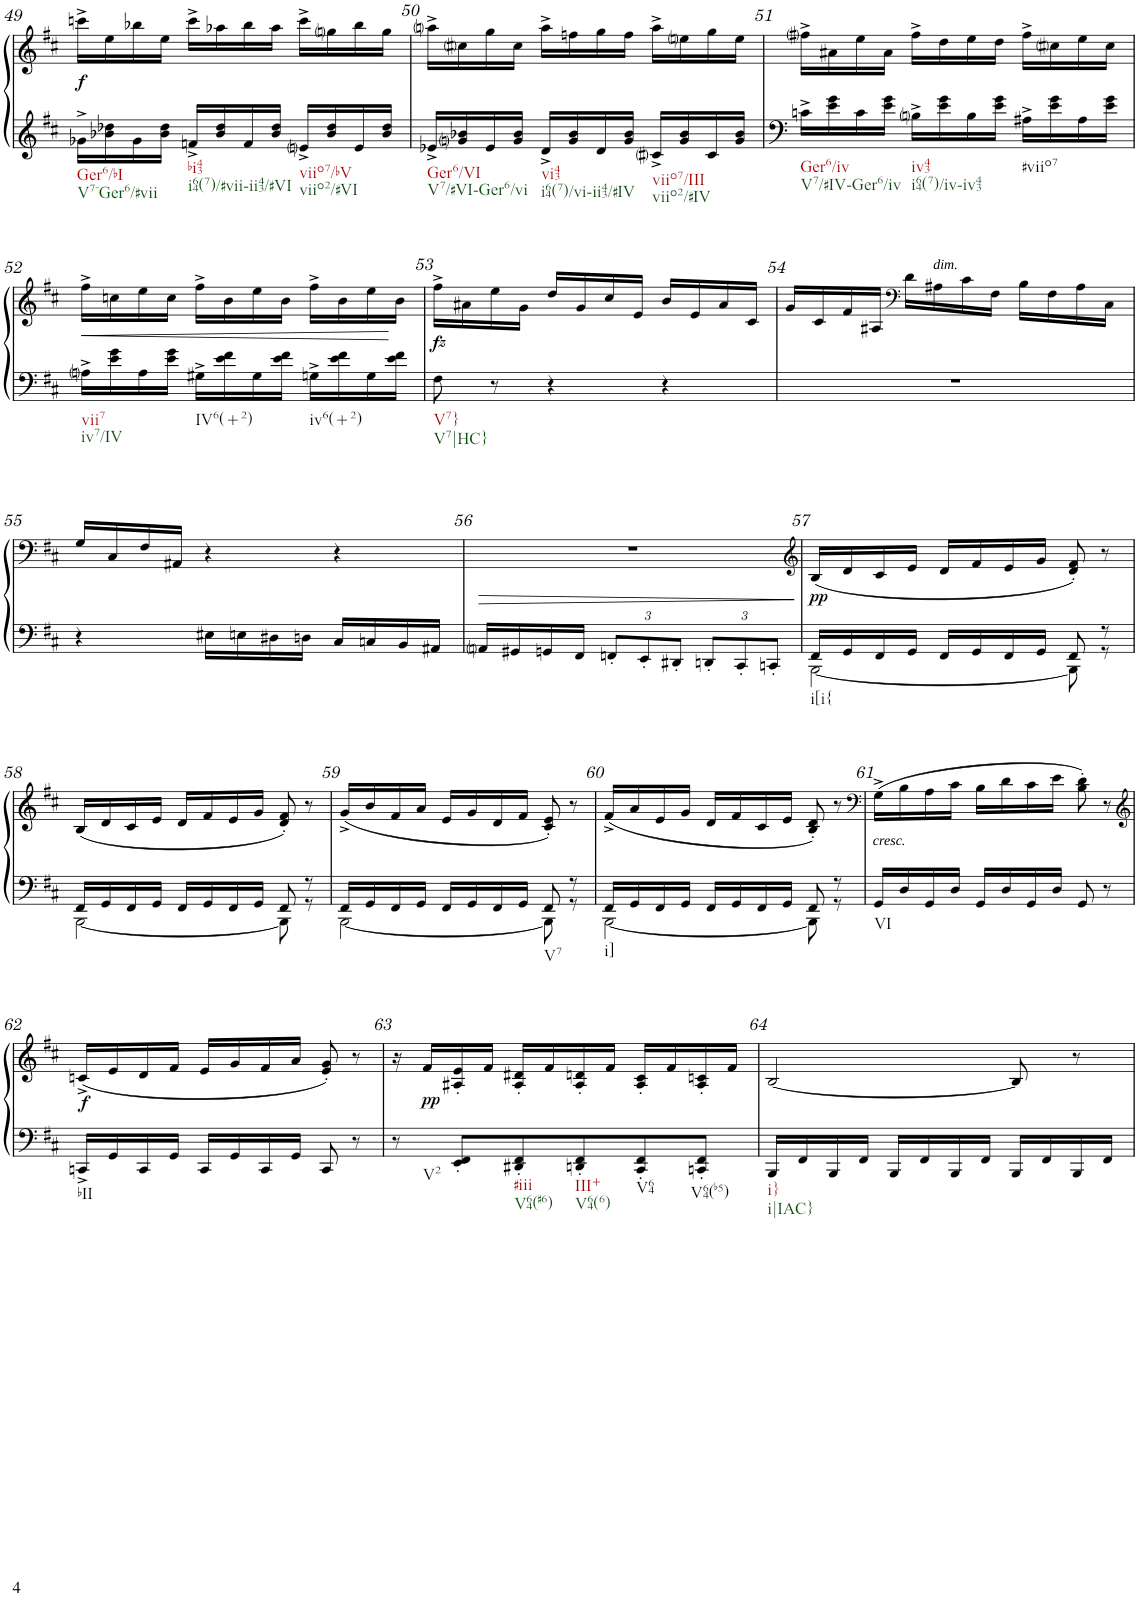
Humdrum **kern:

**kern	**kern	**dynam
*part1	*part1	*part1
*staff2	*staff1	*staff1/2
*I"Midi_1	*	*
!!LO:PB:g=z
*clefG2	*clefG2	*
*k[f#c#]	*k[f#c#]	*
*D:	*D:	*
*M3/4	*M3/4	*
=49	=49	=49
!LO:TX:b:t=Ger6/bI	!	!
!LO:TX:b:t=V7-Ger6/#vii	!	!
!	!	!LO:DY:b
16g-X^>\LL	16cccn^\LL	f
16b-X\ 16dd-X\	16ee\	.
16g-\	16bb-X\	.
16b-\ 16dd-\JJ	16ee\JJ	.
!LO:TX:b:t=bi43	!	!
!LO:TX:b:t=i64(7)/#vii-ii43/#VI	!	!
16fn^/LL	16ccc^\LL	.
16b-/ 16dd-/	16aa-X\	.
16f/	16bb-\	.
16b-/ 16dd-/JJ	16aa-\JJ	.
!LO:TX:b:t=viio7/bV	!	!
!LO:TX:b:t=viio2/#VI	!	!
16eni^/LL	16ccc^\LL	.
16b-/ 16dd-/	16ggni\	.
16e/	16bb-\	.
16b-/ 16dd-/JJ	16gg\JJ	.
=50	=50	=50
!LO:TX:b:t=Ger6/VI	!	!
!LO:TX:b:t=V7/#VI-Ger6/vi	!	!
16e-X^/LL	16aani^\LL	.
16gni/ 16b-X/	16cc#i\	.
16e-/	16gg\	.
16g/ 16b-/JJ	16cc#\JJ	.
!LO:TX:b:t=vi43	!	!
!LO:TX:b:t=i64(7)/vi-ii43/#IV	!	!
16d^/LL	16aa^\LL	.
16g/ 16b-/	16ffn\	.
16d/	16gg\	.
16g/ 16b-/JJ	16ff\JJ	.
!LO:TX:b:t=viio7/III	!	!
!LO:TX:b:t=viio2/#IV	!	!
16c#i^/LL	16aa^\LL	.
16g/ 16b-/	16eeni\	.
16c#/	16gg\	.
16g/ 16b-/JJ	16ee\JJ	.
=51	=51	=51
!LO:TX:b:t=Ger6/iv	!	!
!LO:TX:b:t=V7/#IV-Ger6/iv	!	!
16cn^\LL	16ff#i^\LL	.
16e\ 16g\	16a#X\	.
16c\	16ee\	.
16e\ 16g\JJ	16a#\JJ	.
!LO:TX:b:t=iv43	!	!
!LO:TX:b:t=i64(7)/iv-iv43	!	!
16Bni^\LL	16ff#^\LL	.
16e\ 16g\	16dd\	.
16B\	16ee\	.
16e\ 16g\JJ	16dd\JJ	.
!LO:TX:b:t=#viio7	!	!
16A#X^\LL	16ff#^\LL	.
16e\ 16g\	16cc#i\	.
16A#\	16ee\	.
16e\ 16g\JJ	16cc#\JJ	.
!!LO:LB:g=z
=52	=52	=52
!LO:TX:b:t=vii7	!	!
!LO:TX:b:t=iv7/IV	!	!
!	!	!LO:HP:b
16Ani^\LL	16ff#^\LL	<
16e\ 16g\	16ccn\	.
16A\	16ee\	.
16e\ 16g\JJ	16cc\JJ	.
!LO:TX:b:t=IV6(+2)	!	!
16G#X^\LL	16ff#^\LL	.
16e\ 16f#\	16b\	.
16G#\	16ee\	.
16e\ 16f#\JJ	16b\JJ	.
!LO:TX:b:t=iv6(+2)	!	!
16Gn^\LL	16ff#^\LL	.
16e\ 16f#\	16b\	.
16G\	16ee\	.
16e\ 16f#\JJ	16b\JJ	[
=53	=53	=53
!LO:TX:b:t=V7}	!	!
!LO:TX:b:t=V7|HC}	!	!
!	!	!LO:DY:b
8F#\	16ff#^\LL	fz
.	16a#X\	.
8r	16ee\	.
.	16g\JJ	.
4r	16dd/LL	.
.	16g/	.
.	16cc#/	.
.	16e/JJ	.
4r	16b/LL	.
.	16e/	.
.	16a#/	.
.	16c#/JJ	.
=54	=54	=54
2.r	16g/LL	.
.	16c#/	.
.	16f#/	.
.	16A#X/JJ	.
*	*clefF4	*
.	16d\LL	.
!	!LO:TX:a:i:t=dim.	!
.	16A#X\	.
.	16c#\	.
.	16F#\JJ	.
.	16B\LL	.
.	16F#\	.
.	16A#\	.
.	16C#\JJ	.
!!LO:LB:g=z
=55	=55	=55
*^	*	*
4r	2ryy	16G/LL	.
.	.	16C#/	.
.	.	16F#/	.
.	.	16AA#X/JJ	.
16E#X\LL	.	4r	.
16En\	.	.	.
16D#X\	.	.	.
16Dn\JJ	.	.	.
16C#/LL	4ryy	4r	.
16Cn/	.	.	.
16BB/	.	.	.
16AA#X/JJ	.	.	.
=56	=56	=56	=56
16AAni/LL	2ryy	2.r	.
16GG#X/	.	.	.
16GGn/	.	.	.
16FF#/JJ	.	.	.
*Xbrackettup	*	*	*
12FFn'/L	.	.	.
12EE'/	.	.	.
12DD#X'/J	.	.	.
12DDn'/L	4ryy	.	.
12CC#'/	.	.	.
12CCn'/J	.	.	.
=57	=57	=57	=57
*	*	*clefG2	*
!LO:TX:b:t=i[i{	!	!	!
!	!	!	!LO:DY:b
16FF#/LL	[2BBB\	(<16B/LL	pp
16GG/	.	16d/	.
16FF#/	.	16c#/	.
16GG/JJ	.	16e/JJ	.
16FF#/LL	.	16d/LL	.
16GG/	.	16f#/	.
16FF#/	.	16e/	.
16GG/JJ	.	16g/JJ	.
8FF#/	8BBB\]	8d/' 8f#/')	.
8r	8r	8r	.
!!LO:LB:g=z
=58	=58	=58	=58
16FF#/LL	[2BBB\	(<16B/LL	.
16GG/	.	16d/	.
16FF#/	.	16c#/	.
16GG/JJ	.	16e/JJ	.
16FF#/LL	.	16d/LL	.
16GG/	.	16f#/	.
16FF#/	.	16e/	.
16GG/JJ	.	16g/JJ	.
8FF#/	8BBB\]	8d/' 8f#/')	.
8r	8r	8r	.
=59	=59	=59	=59
16FF#/LL	[2BBB\	(<16g^/LL	.
16GG/	.	16b/	.
16FF#/	.	16f#/	.
16GG/JJ	.	16a/JJ	.
16FF#/LL	.	16e/LL	.
16GG/	.	16g/	.
16FF#/	.	16d/	.
16GG/JJ	.	16f#/JJ	.
!LO:TX:b:t=V7	!	!	!
8FF#/	8BBB\]	8c#/' 8e/')	.
8r	8r	8r	.
=60	=60	=60	=60
!LO:TX:b:t=i]	!	!	!
16FF#/LL	[2BBB\	(<16f#^/LL	.
16GG/	.	16a/	.
16FF#/	.	16e/	.
16GG/JJ	.	16g/JJ	.
16FF#/LL	.	16d/LL	.
16GG/	.	16f#/	.
16FF#/	.	16c#/	.
16GG/JJ	.	16e/JJ	.
8FF#/	8BBB\]	8B/' 8d/')	.
8r	8r	8r	.
=61	=61	=61	=61
*	*	*clefF4	*
!	!	!LO:TX:b:i:t=cresc.	!
!LO:TX:b:t=VI	!	!	!
16GG/LL	2ryy	(>16G^\LL	.
16D/	.	16B\	.
16GG/	.	16A\	.
16D/JJ	.	16c#\JJ	.
16GG/LL	.	16B\LL	.
16D/	.	16d\	.
16GG/	.	16c#\	.
16D/JJ	.	16e\JJ	.
8GG/	4ryy	8B\' 8d\')	.
8r	.	8r	.
*v	*v	*	*
!!LO:LB:g=z
=62	=62	=62
*	*clefG2	*
!LO:TX:b:t=bII	!	!
!	!	!LO:DY:b
16CCn^/LL	(<16cn^/LL	f
16GG/	16e/	.
16CC/	16d/	.
16GG/JJ	16f#/JJ	.
16CC/LL	16e/LL	.
16GG/	16g/	.
16CC/	16f#/	.
16GG/JJ	16a/JJ	.
8CC/	8e/' 8g/')	.
8r	8r	.
=63	=63	=63
!LO:TX:b:t=V2	!	!
8r	16r	.
!	!	!LO:DY:b
.	16f#/LL	pp
8EE/' 8FF#/'L	16A#X/' 16e/'	.
.	16f#/JJ	.
!LO:TX:b:t=#iii	!	!
!LO:TX:b:t=V64(#6)	!	!
8DD#X/' 8FF#/'	16A#/' 16d#X/'LL	.
.	16f#/	.
!LO:TX:b:t=III+	!	!
!LO:TX:b:t=V64(6)	!	!
8DDn/' 8FF#/'	16A#/' 16dn/'	.
.	16f#/JJ	.
!LO:TX:b:t=V64	!	!
8CC#/' 8FF#/'	16A#/' 16c#/'LL	.
.	16f#/	.
!LO:TX:b:t=V64(b5)	!	!
8CCn/' 8FF#/'J	16A#/' 16cn/'	.
.	16f#/JJ	.
=64	=64	=64
!LO:TX:b:t=i}	!	!
!LO:TX:b:t=i|IAC}	!	!
16BBB/LL	[2B/	.
16FF#/	.	.
16BBB/	.	.
16FF#/JJ	.	.
16BBB/LL	.	.
16FF#/	.	.
16BBB/	.	.
16FF#/JJ	.	.
16BBB/LL	8B/]	.
16FF#/	.	.
16BBB/	8r	.
16FF#/JJ	.	.
=	=	=
*-	*-	*-
